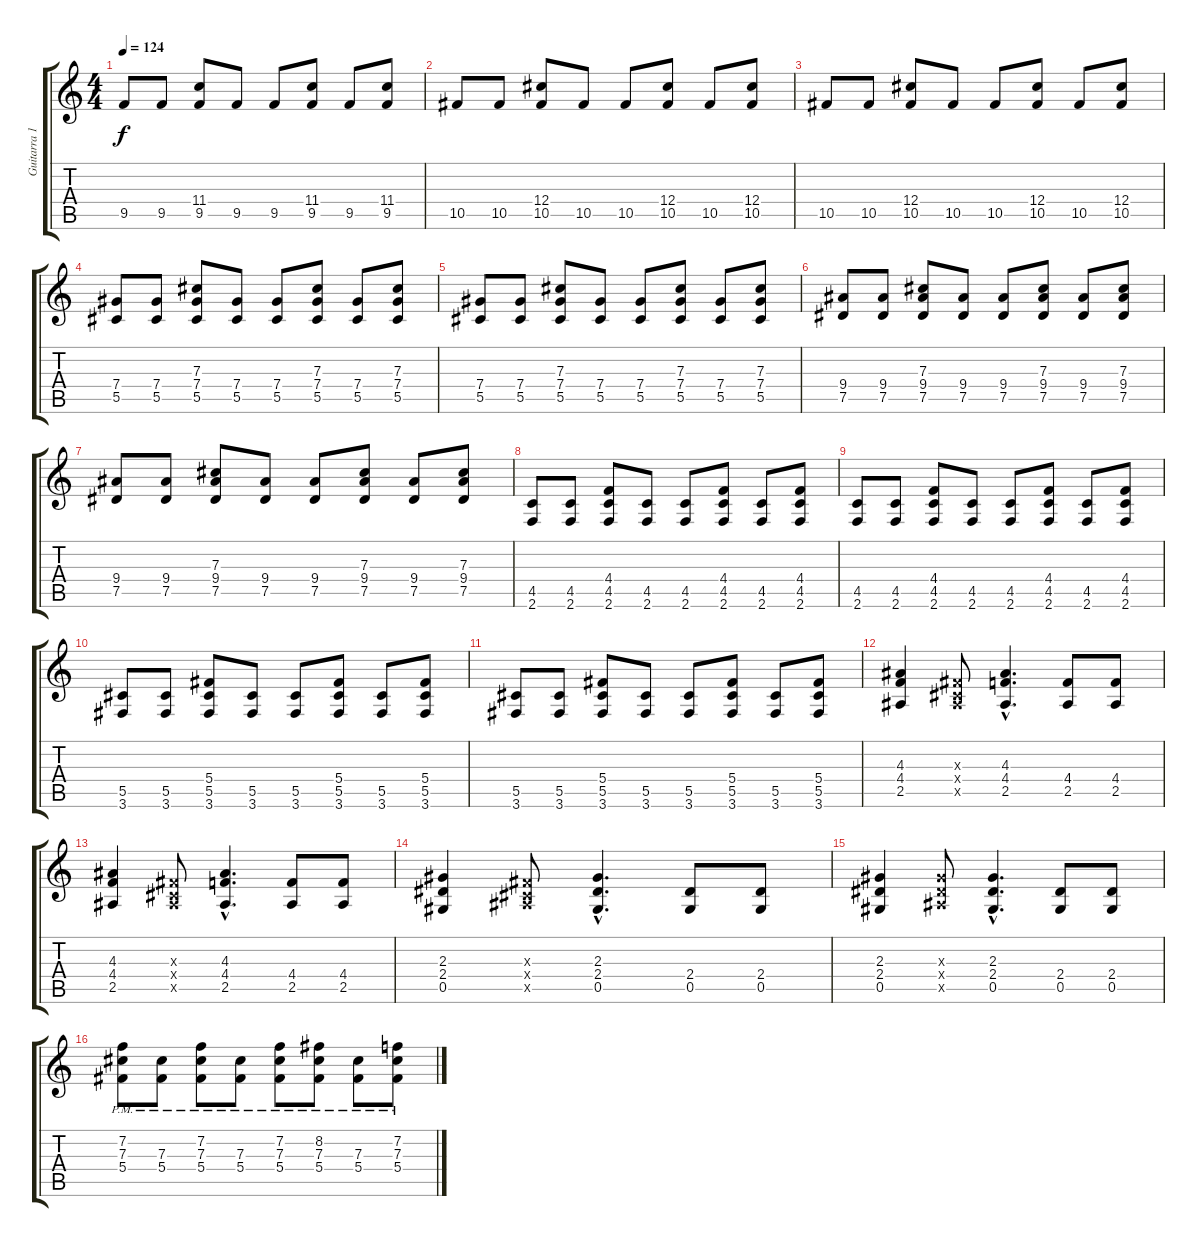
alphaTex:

\track ("Guitarra 1" "Guitarra 1") {instrument overdrivenguitar}
\staff {score tabs}
\tuning (Eb4 Bb3 Gb3 Db3 Ab2 Eb2) {hide}
\ts (4 4)
\tempo 124
\clef g2
\ks c
9.5.8{dy f} 9.5.8 (11.4 9.5).8 9.5.8 9.5.8 (11.4 9.5).8 9.5.8 (11.4 9.5).8 |
10.5.8 10.5.8 (12.4 10.5).8 10.5.8 10.5.8 (12.4 10.5).8 10.5.8 (12.4 10.5).8 |
10.5.8 10.5.8 (12.4 10.5).8 10.5.8 10.5.8 (12.4 10.5).8 10.5.8 (12.4 10.5).8 |
(7.4 5.5).8 (7.4 5.5).8 (7.3 7.4 5.5).8 (7.4 5.5).8 (7.4 5.5).8 (7.3 7.4 5.5).8 (7.4 5.5).8 (7.3 7.4 5.5).8 |
(7.4 5.5).8 (7.4 5.5).8 (7.3 7.4 5.5).8 (7.4 5.5).8 (7.4 5.5).8 (7.3 7.4 5.5).8 (7.4 5.5).8 (7.3 7.4 5.5).8 |
(9.4 7.5).8 (9.4 7.5).8 (7.3 9.4 7.5).8 (9.4 7.5).8 (9.4 7.5).8 (7.3 9.4 7.5).8 (9.4 7.5).8 (7.3 9.4 7.5).8 |
(9.4 7.5).8 (9.4 7.5).8 (7.3 9.4 7.5).8 (9.4 7.5).8 (9.4 7.5).8 (7.3 9.4 7.5).8 (9.4 7.5).8 (7.3 9.4 7.5).8 |
(4.5 2.6).8 (4.5 2.6).8 (4.4 4.5 2.6).8 (4.5 2.6).8 (4.5 2.6).8 (4.4 4.5 2.6).8 (4.5 2.6).8 (4.4 4.5 2.6).8 |
(4.5 2.6).8 (4.5 2.6).8 (4.4 4.5 2.6).8 (4.5 2.6).8 (4.5 2.6).8 (4.4 4.5 2.6).8 (4.5 2.6).8 (4.4 4.5 2.6).8 |
(5.5 3.6).8 (5.5 3.6).8 (5.4 5.5 3.6).8 (5.5 3.6).8 (5.5 3.6).8 (5.4 5.5 3.6).8 (5.5 3.6).8 (5.4 5.5 3.6).8 |
(5.5 3.6).8 (5.5 3.6).8 (5.4 5.5 3.6).8 (5.5 3.6).8 (5.5 3.6).8 (5.4 5.5 3.6).8 (5.5 3.6).8 (5.4 5.5 3.6).8 |
(4.3 4.4 2.5).4 (0.3{x} 0.4{x} 2.5{x}).8 (4.3{hac} 4.4{hac} 2.5{hac}).4{d} (4.4 2.5).8 (4.4 2.5).8 |
(4.3 4.4 2.5).4 (0.3{x} 0.4{x} 2.5{x}).8 (4.3{hac} 4.4{hac} 2.5{hac}).4{d} (4.4 2.5).8 (4.4 2.5).8 |
(2.3 2.4 0.5).4 (0.3{x} 0.4{x} 2.5{x}).8 (2.3{hac} 2.4{hac} 0.5{hac}).4{d} (2.4 0.5).8 (2.4 0.5).8 |
(2.3 2.4 0.5).4 (2.3{x} 2.4{x} 2.5{x}).8 (2.3{hac} 2.4{hac} 0.5{hac}).4{d} (2.4 0.5).8 (2.4 0.5).8 |
(7.2{pm} 7.3 5.4{pm}).8 (7.3{pm} 5.4{pm}).8 (7.2{pm} 7.3{pm} 5.4{pm}).8 (7.3{pm} 5.4{pm}).8 (7.2{pm} 7.3{pm} 5.4{pm}).8 (8.2{pm} 7.3{pm} 5.4{pm}).8 (7.3{pm} 5.4{pm}).8 (7.2{pm} 7.3{pm} 5.4{pm}).8
